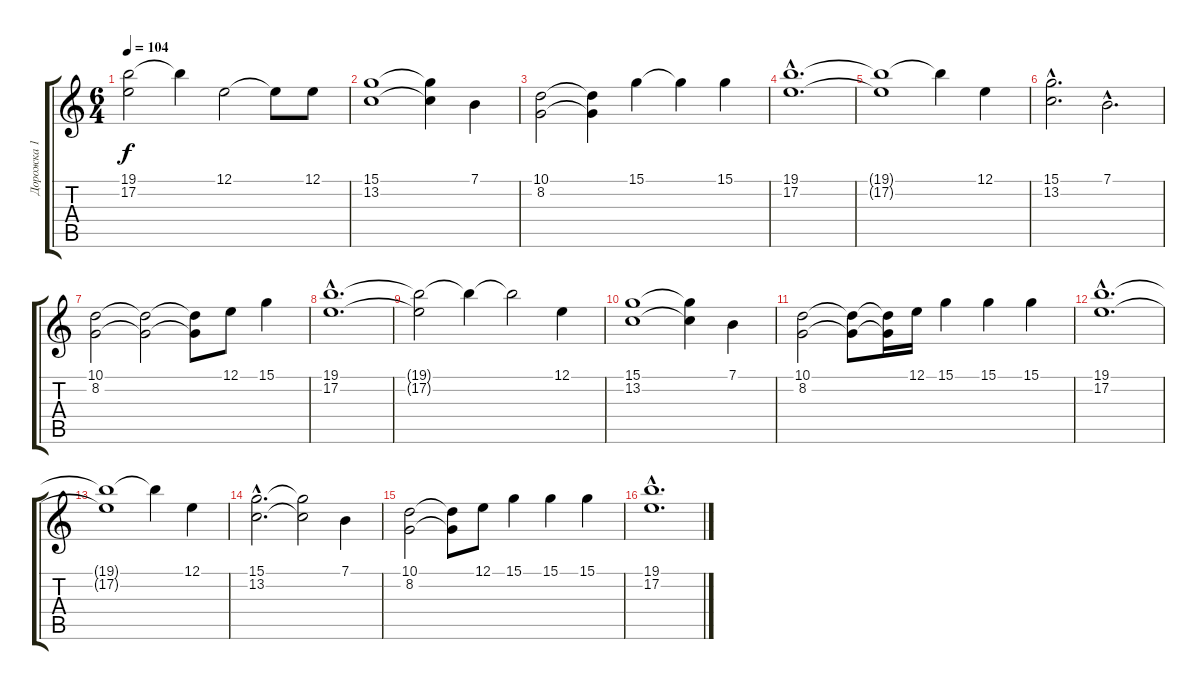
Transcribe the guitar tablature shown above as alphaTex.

\track ("Дорожка 1" "Дорожка 1") {instrument acousticgrandpiano}
\staff {score tabs}
\tuning (E4 B3 G3 D3 A2 E2) {hide}
\ts (6 4)
\tempo 104
\clef g2
\ks c
(19.1{t} 17.2{t}).2{dy f} 19.1{t}.4 12.1.2 12.1{t}.8 12.1.8 |
(15.1 13.2).1 (15.1{t} 13.2{t}).4 7.1.4 |
(10.1 8.2).2 (10.1{t} 8.2{t}).4 15.1.4 15.1{t}.4 15.1.4 |
(19.1{hac} 17.2{hac}).1{d} |
(19.1{t} 17.2{t}).1 19.1{t}.4 12.1.4 |
(15.1{hac} 13.2{hac}).2{d} 7.1{hac}.2{d} |
(10.1 8.2).2 (10.1{t} 8.2{t}).2 (10.1{t} 8.2{t}).8 12.1.8 15.1.4 |
(19.1{hac} 17.2{hac}).1{d} |
(19.1{t} 17.2{t}).2 19.1{t}.4 19.1{t}.2 12.1.4 |
(15.1 13.2).1 (15.1{t} 13.2{t}).4 7.1.4 |
(10.1 8.2).2 (10.1{t} 8.2{t}).8 (10.1{t} 8.2{t}).16 12.1.16 15.1.4 15.1.4 15.1.4 |
(19.1{hac} 17.2{hac}).1{d} |
(19.1{t} 17.2{t}).1 19.1{t}.4 12.1.4 |
(15.1{hac} 13.2{hac}).2{d} (15.1{t} 13.2{t}).2 7.1.4 |
(10.1 8.2).2 (10.1{t} 8.2{t}).8 12.1.8 15.1.4 15.1.4 15.1.4 |
(19.1{hac} 17.2{hac}).1{d}
